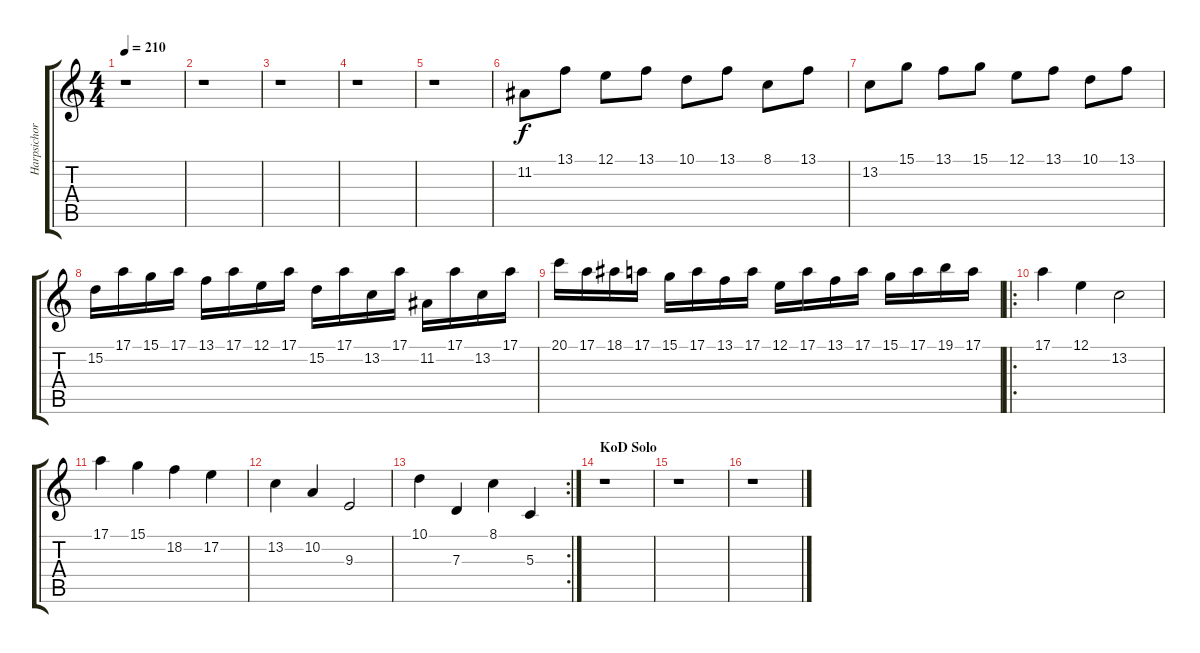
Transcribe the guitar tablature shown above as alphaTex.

\track ("Harpsichord" "Harpsichor") {instrument harpsichord}
\staff {score tabs}
\tuning (E4 B3 G3 D3 A2 E2) {hide}
\ts (4 4)
\tempo 210
\clef g2
\ks c
r.1{dy f} |
r.1 |
r.1 |
r.1 |
r.1 |
11.2.8 13.1.8 12.1.8 13.1.8 10.1.8 13.1.8 8.1.8 13.1.8 |
13.2.8 15.1.8 13.1.8 15.1.8 12.1.8 13.1.8 10.1.8 13.1.8 |
15.2.16 17.1.16 15.1.16 17.1.16 13.1.16 17.1.16 12.1.16 17.1.16 15.2.16 17.1.16 13.2.16 17.1.16 11.2.16 17.1.16 13.2.16 17.1.16 |
20.1.16 17.1.16 18.1.16 17.1.16 15.1.16 17.1.16 13.1.16 17.1.16 12.1.16 17.1.16 13.1.16 17.1.16 15.1.16 17.1.16 19.1.16 17.1.16 |
\ro
17.1.4 12.1.4 13.2.2 |
17.1.4 15.1.4 18.2.4 17.2.4 |
13.2.4 10.2.4 9.3.2 |
\rc 2
10.1.4 7.3.4 8.1.4 5.3.4 |
\section ("" "KoD Solo")
r.1 |
r.1 |
r.1
